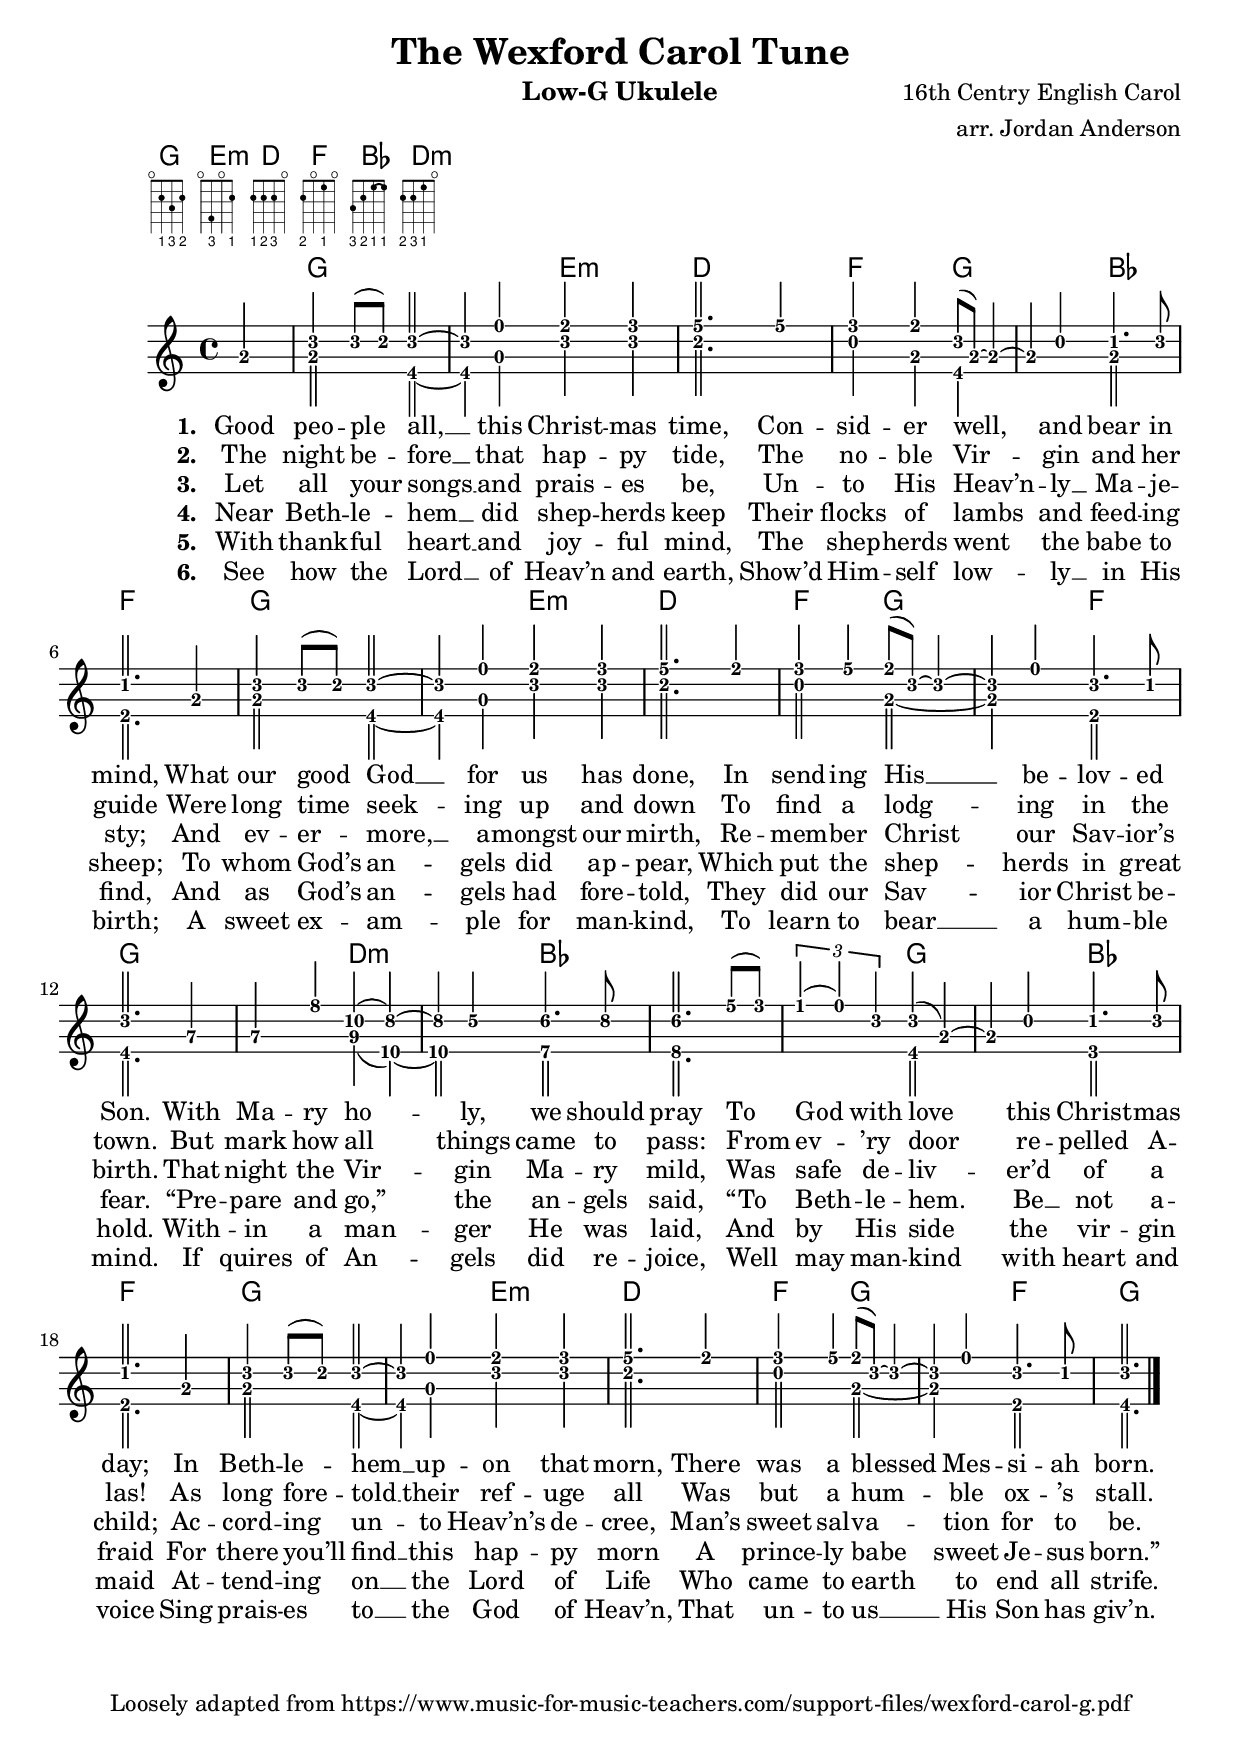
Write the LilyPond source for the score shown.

\version "2.20.0"
\include "The_Wexford_Carol-include.ily"
\header {
      instrument = "Low-G Ukulele"
}

\score {
  <<
    \new ChordNames {
      \TopChords
    }
    \new FretBoards {
      \set Staff.stringTunings = #ukulele-tuning
      \TopChords
    }
  >>
}

\score {
  \layout { }
  \midi {\tempo 4 = 120}
  <<
    \new ChordNames \StaffChords
    \new StaffGroup <<
      \new TabStaff <<
        \time 4/4
        \clef treble
        \key g \major
        \set Staff.midiInstrument = "acoustic guitar (nylon)"
        \tabFullNotation
        \set TabStaff.stringTunings = #low-g-ukulele-tuning
        \new TabVoice = "melodyVoice" { \voiceOne \sopMusic }
        \new TabVoice { \voiceTwo \altoMusic }
        \new Lyrics \lyricsto "melodyVoice" \verseOne
        \new Lyrics \lyricsto "melodyVoice" \verseTwo
        \new Lyrics \lyricsto "melodyVoice" \verseThree
        \new Lyrics \lyricsto "melodyVoice" \verseFour
        \new Lyrics \lyricsto "melodyVoice" \verseFive
        \new Lyrics \lyricsto "melodyVoice" \verseSix
      >>
    >>
  >>
}
